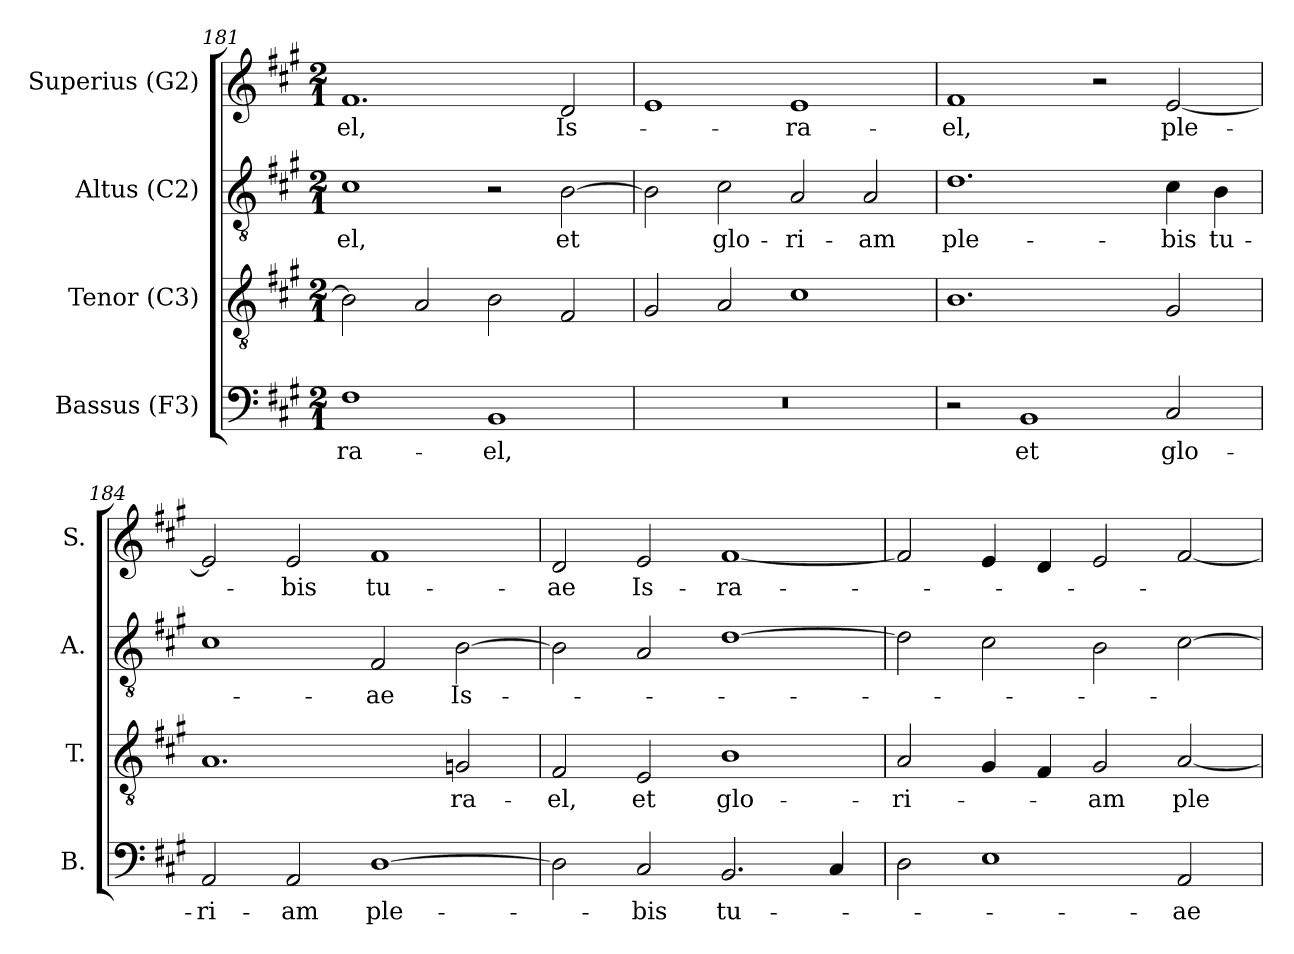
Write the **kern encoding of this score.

**kern	**text	**kern	**text	**kern	**text	**kern	**text
*part4	*part4	*part3	*part3	*part2	*part2	*part1	*part1
*staff4	*staff4	*staff3	*staff3	*staff2	*staff2	*staff1	*staff1
*I"Bassus (F3)	*	*I"Tenor (C3)	*	*I"Altus (C2)	*	*I"Superius (G2)	*
*I'B.	*	*I'T.	*	*I'A.	*	*I'S.	*
*clefF4	*	*clefGv2	*	*clefGv2	*	*clefG2	*
*	*	*ITrd7c12	*	*ITrd7c12	*	*	*
*k[f#c#g#]	*	*k[f#c#g#]	*	*k[f#c#g#]	*	*k[f#c#g#]	*
*A:	*	*A:	*	*A:	*	*A:	*
*M2/1	*	*M2/1	*	*M2/1	*	*M2/1	*
=181	=181	=181	=181	=181	=181	=181	=181
!	!LO:LY:b:color=#000000	!	!	!	!	!	!
!	!	!	!	!	!LO:LY:b:color=#000000	!	!
!	!	!	!	!	!	!	!LO:LY:b:color=#000000
1F#i	-ra-	2BBi\]	.	1C#i	-el,	1.f#i	-el,
.	.	2AAi/	.	.	.	.	.
!	!LO:LY:b:color=#000000	!	!	!	!	!	!
1BBi	-el,	2BBi\	.	2r	.	.	.
!	!	!	!	!	!LO:LY:b:color=#000000	!	!
!	!	!	!	!	!	!	!LO:LY:b:color=#000000
.	.	2FF#i/	.	[2BBi\	et	2di/	Is-
=182	=182	=182	=182	=182	=182	=182	=182
!LO:N:vis=1	!	!	!	!	!	!	!
0r	.	2GG#i/	.	2BBi\]	.	1ei	.
!	!	!	!	!	!LO:LY:b:color=#000000	!	!
.	.	2AAi/	.	2C#i\	glo-	.	.
!	!	!	!	!	!LO:LY:b:color=#000000	!	!
!	!	!	!	!	!	!	!LO:LY:b:color=#000000
.	.	1C#i	.	2AAi/	-ri-	1ei	-ra-
!	!	!	!	!	!LO:LY:b:color=#000000	!	!
.	.	.	.	2AAi/	-am	.	.
!!LO:LB:g=z
=183	=183	=183	=183	=183	=183	=183	=183
!	!	!	!	!	!LO:LY:b:color=#000000	!	!
!	!	!	!	!	!	!	!LO:LY:b:color=#000000
2r	.	1.BBi	.	1.Di	ple-	1f#i	-el,
!	!LO:LY:b:color=#000000	!	!	!	!	!	!
1BBi	et	.	.	.	.	.	.
.	.	.	.	.	.	2r	.
!	!LO:LY:b:color=#000000	!	!	!	!	!	!
!	!	!	!	!	!LO:LY:b:color=#000000	!	!
!	!	!	!	!	!	!	!LO:LY:b:color=#000000
2C#i/	glo-	2GG#i/	.	4C#i\	-bis	[2ei/	ple-
!	!	!	!	!	!LO:LY:b:color=#000000	!	!
.	.	.	.	4BBi\	tu-	.	.
=184	=184	=184	=184	=184	=184	=184	=184
!	!LO:LY:b:color=#000000	!	!	!	!	!	!
2AAi/	-ri-	1.AAi	.	1C#i	.	2ei/]	.
!	!LO:LY:b:color=#000000	!	!	!	!	!	!
!	!	!	!	!	!	!	!LO:LY:b:color=#000000
2AAi/	-am	.	.	.	.	2ei/	-bis
!	!LO:LY:b:color=#000000	!	!	!	!	!	!
!	!	!	!	!	!LO:LY:b:color=#000000	!	!
!	!	!	!	!	!	!	!LO:LY:b:color=#000000
[1Di	ple-	.	.	2FF#i/	-ae	1f#i	tu-
!	!	!	!LO:LY:b:color=#000000	!	!	!	!
!	!	!	!	!	!LO:LY:b:color=#000000	!	!
.	.	2GGi/	-ra-	[2BBi\	Is-	.	.
=185	=185	=185	=185	=185	=185	=185	=185
!	!	!	!LO:LY:b:color=#000000	!	!	!	!
!	!	!	!	!	!	!	!LO:LY:b:color=#000000
2Di\]	.	2FF#i/	-el,	2BBi\]	.	2di/	-ae
!	!LO:LY:b:color=#000000	!	!	!	!	!	!
!	!	!	!LO:LY:b:color=#000000	!	!	!	!
!	!	!	!	!	!	!	!LO:LY:b:color=#000000
2C#i/	-bis	2EEi/	et	2AAi/	.	2ei/	Is-
!	!LO:LY:b:color=#000000	!	!	!	!	!	!
!	!	!	!LO:LY:b:color=#000000	!	!	!	!
!	!	!	!	!	!	!	!LO:LY:b:color=#000000
2.BBi/	tu-	1BBi	glo-	[1Di	.	[1f#i	-ra-
4C#i/	.	.	.	.	.	.	.
=186	=186	=186	=186	=186	=186	=186	=186
!	!	!	!LO:LY:b:color=#000000	!	!	!	!
2Di\	.	2AAi/	-ri-	2Di\]	.	2f#i/]	.
1Ei	.	4GG#i/	.	2C#i\	.	4ei/	.
.	.	4FF#i/	.	.	.	4di/	.
!	!	!	!LO:LY:b:color=#000000	!	!	!	!
.	.	2GG#i/	-am	2BBi\	.	2ei/	.
!	!LO:LY:b:color=#000000	!	!	!	!	!	!
!	!	!	!LO:LY:b:color=#000000	!	!	!	!
2AAi/	-ae	[2AAi/	ple-	[2C#i\	.	[2f#i/	.
=	=	=	=	=	=	=	=
*-	*-	*-	*-	*-	*-	*-	*-
